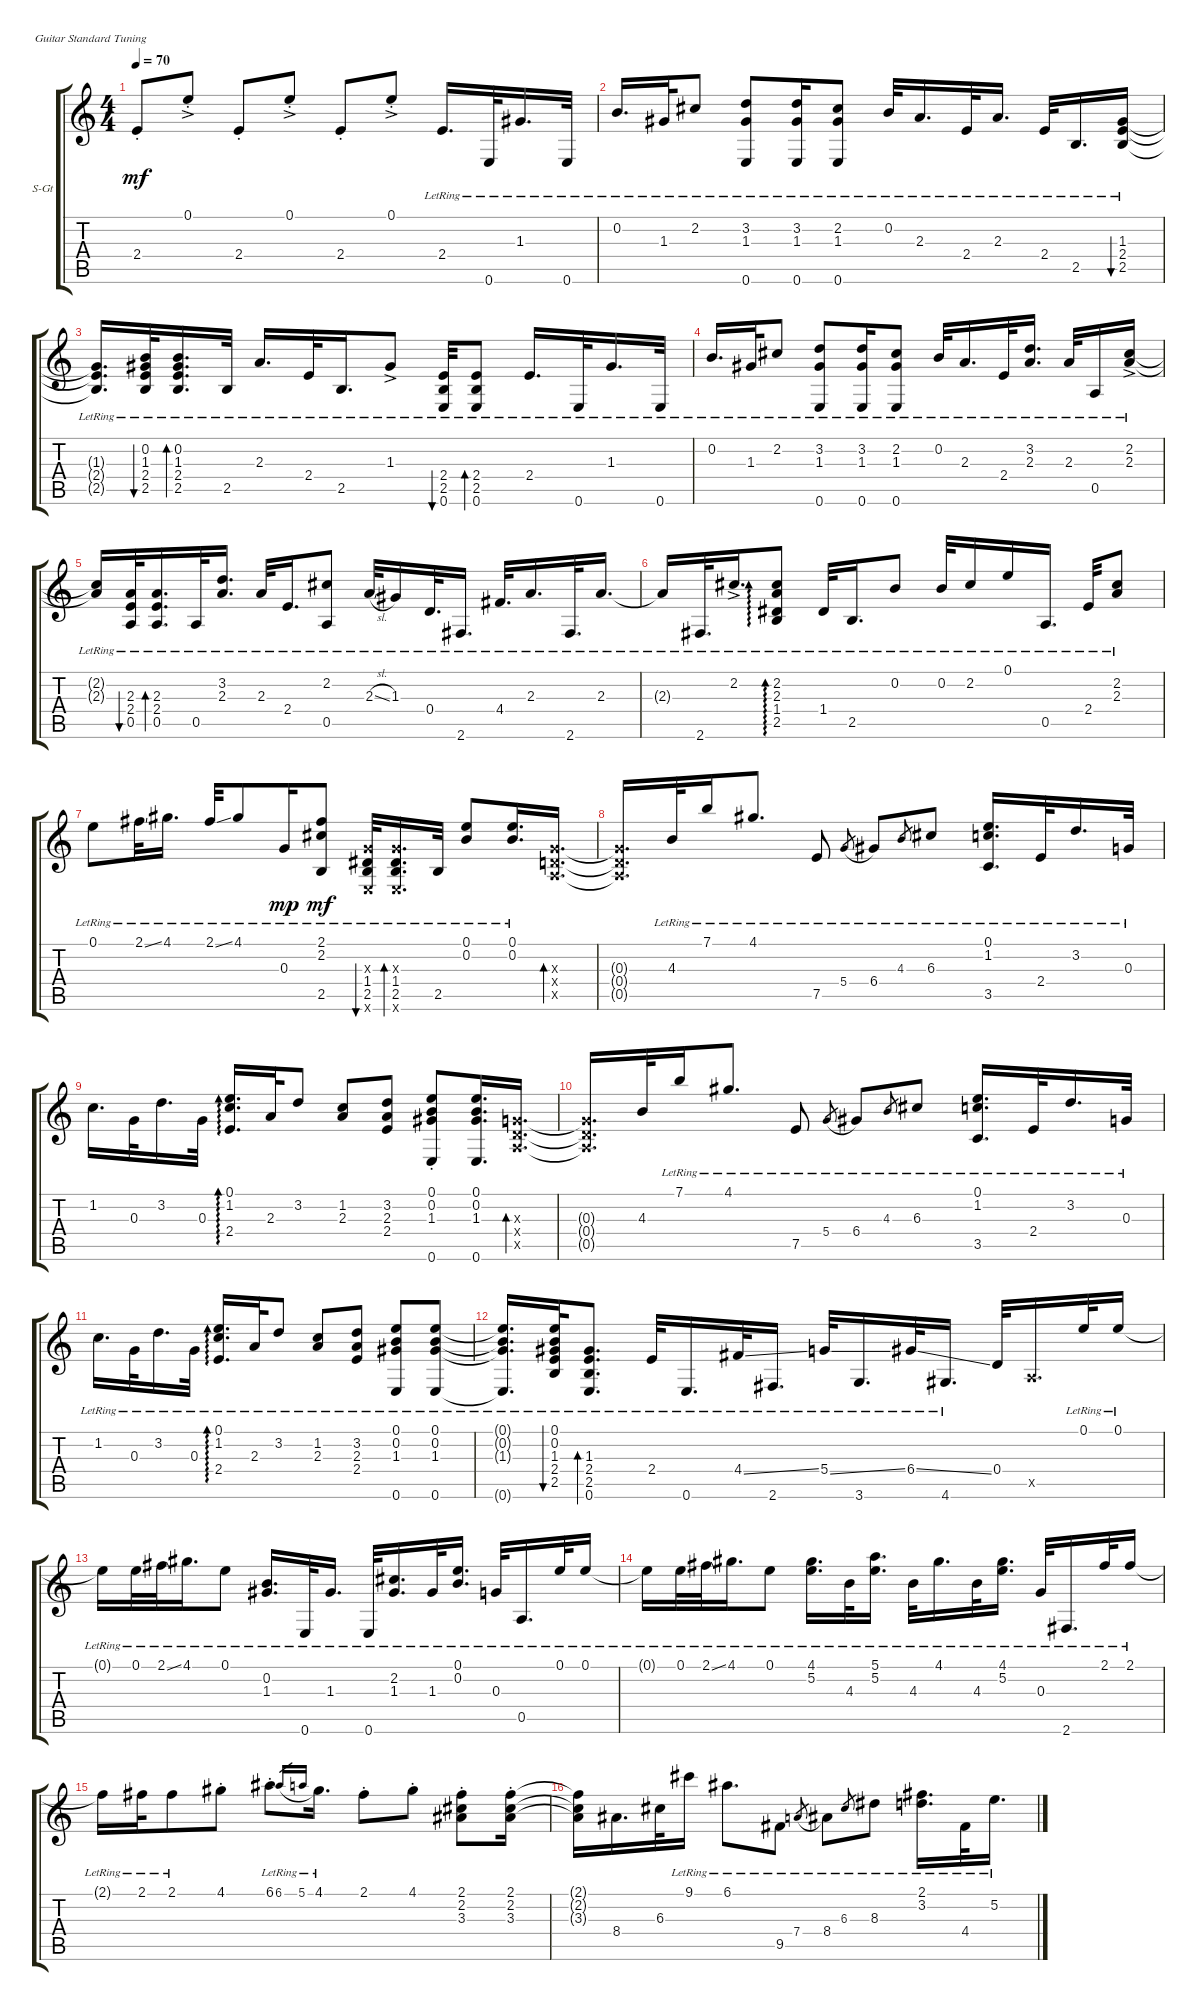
\defaultSystemsLayout 4
\bracketExtendMode groupsimilarinstruments
\firstSystemTrackNameOrientation horizontal
\otherSystemsTrackNameOrientation horizontal
\track ("Steel Guitar" "S-Gt") {instrument acousticguitarsteel}
\staff {score tabs}
\tuning (E4 B3 G3 D3 A2 E2)
\ts (4 4)
\tempo 70
\clef g2
\scale
0.46926
\ks c
2.4{st}.8{dy mf instrument acousticguitarsteel} 0.1{ac st}.8 2.4{st}.8 0.1{ac st}.8 2.4{st}.8 0.1{ac st}.8 2.4{lr}.16{d} 0.6{lr}.32 1.3{lr}.16{d} 0.6{lr}.32 |
\scale
0.53074 0.2{lr}.16{d} 1.3{lr}.32 2.2{lr}.8 (1.3{lr} 3.2{lr} 0.6{lr}).8 (1.3{lr} 3.2{lr} 0.6{lr}).16 (1.3{lr} 2.2{lr} 0.6).8 0.2{lr}.32 2.3{lr}.16{d} 2.4{lr}.32 2.3{lr}.16{d} 2.4{lr}.32 2.5{lr}.16{d} (2.5{lr} 2.4{lr} 1.3{lr}).16{bu 30} |
\scale
0.581081 (2.5{lr t} 2.4{lr t} 1.3{lr t}).16{d} (2.4{lr} 1.3{lr} 0.2 2.5).32{bu 30} (2.4{lr} 1.3{lr} 0.2 2.5).16{d bd 30} 2.5{lr}.32 2.3{lr}.16{d} 2.4{lr}.32 2.5{lr}.16{d} 1.3{ac lr}.8 (2.5{lr} 2.4{lr} 0.6{lr}).32{bu 30} (2.5{lr} 2.4{lr} 0.6{lr}).8{bd 30} 2.4{lr}.16{d} 0.6{lr}.32 1.3{lr}.16{d} 0.6{lr}.32 |
0.2{lr}.16{d} 1.3{lr}.32 2.2{lr}.8 (1.3{lr} 3.2{lr} 0.6{lr}).8 (1.3{lr} 3.2{lr} 0.6{lr}).16 (1.3{lr} 2.2{lr} 0.6).8 0.2{lr}.32 2.3{lr}.16{d} 2.4{lr}.32 (2.3 3.2{lr}).16{d} 2.3{lr}.32 0.5{lr}.16 (2.2{ac lr} 2.3{ac lr}).16 |
(2.2{lr t} 2.3{lr t}).16 (2.3{lr} 2.4{lr} 0.5{lr}).32{bu 30} (2.3{lr} 2.4{lr} 0.5{lr}).16{d bd 30} 0.5{lr}.32 (2.3{lr} 3.2{lr}).16{d} 2.3{lr}.32 2.4{lr}.16{d} (0.5{lr} 2.2).8 2.3{sl lr}.32 1.3{lr}.16 0.4{lr}.32{d} 2.6{lr}.16{d} 4.4{lr}.32{d} 2.3{lr}.16{d} 2.6{lr}.32{d} 2.3{lr}.16{d} |
2.3{lr t}.16 2.6{lr}.32{d} 2.2{ac lr}.16{d} (2.5{lr} 1.4{lr} 2.3{lr} 2.2{lr}).8{ad 0} 1.4{lr}.32 2.5{lr}.16{d} 0.2{lr}.8 0.2{lr}.32 2.2{lr}.16 0.1{lr}.16 0.5{lr}.16{d} 2.4{lr}.32 (2.2{lr} 2.3{lr}).8 |
0.1{lr}.8 2.1{ss lr}.32 4.1{lr}.16{d} 2.1{ss lr}.32 4.1{lr}.8 0.3{lr}.16{dy mp} (2.5{lr} 2.2{lr} 2.1{lr}).8{dy mf} (1.4 2.5{lr} 0.6{x} 0.3{x}).32{bu 30} (1.4{lr} 2.5{lr} 0.3{x} 0.6{x}).16{d bd 30} 2.5{lr}.32 (0.2{lr} 0.1{lr}).8 (0.2{lr} 0.1).16{d} (0.5{x} 0.4{x} 0.3{x}).16{d bd 120} |
(0.5{x t} 0.4{x t} 0.3{x t}).16{d} 4.3{lr}.32 7.1{lr}.16 4.1{lr}.8{d} 7.5{lr}.8 5.4{lr}.8{gr legatoorigin} 6.4{lr}.8 4.3{lr}.8{gr} 6.3{lr}.8 (3.5{lr} 0.1{lr} 1.2{lr}).16{d} 2.4{lr}.32 3.2{lr}.16{d} 0.3{lr}.32 |
1.2.16{d} 0.3.32 3.2.16{d} 0.3.32 (2.4 1.2 0.1).16{d ad 0} 2.3.32 3.2.8 (2.3 1.2).8 (3.2 2.3 2.4).8 (0.2{st} 0.1{st} 1.3 0.6).8 (0.2 0.1 1.3 0.6).16{d} (0.5{x} 0.4{x} 0.3{x}).16{d bd 30} |
(0.5{x t} 0.4{x t} 0.3{x t}).16{d} 4.3.32 7.1{lr}.16 4.1{lr}.8{d} 7.5{lr}.8 5.4{lr}.8{gr legatoorigin} 6.4{lr}.8 4.3{lr}.8{gr} 6.3{lr}.8 (3.5{lr} 0.1{lr} 1.2{lr}).16{d} 2.4{lr}.32 3.2{lr}.16{d} 0.3{lr}.32 |
1.2{lr}.16{d} 0.3{lr}.32 3.2{lr}.16{d} 0.3{lr}.32 (2.4{lr} 1.2{lr} 0.1{lr}).16{d ad 0} 2.3{lr}.32 3.2{lr}.8 (2.3{lr} 1.2{lr}).8 (3.2{lr} 2.3{lr} 2.4{lr}).8 (0.2{lr} 0.1{lr} 1.3{lr} 0.6{lr}).8 (0.2{lr} 0.1{lr} 1.3{lr} 0.6{lr}).8 |
(0.2{lr t} 0.1{lr t} 1.3{lr t} 0.6{lr t}).16{d} (0.1{lr} 0.2{lr} 1.3{lr} 2.4{lr} 2.5{lr}).32{bu 30} (0.6{lr} 2.5{lr} 2.4{lr} 1.3{lr}).8{d bd 30} 2.4{lr}.32 0.6{lr}.16{d} 4.4{ss lr}.32 2.6{lr}.16{d} 5.4{ss lr}.32 3.6{lr}.16{d} 6.4{ss lr}.32 4.6{lr}.16{d} 0.4.32 0.5{x}.16{d} 0.1{lr}.32 0.1{lr}.16 |
0.1{lr t}.16 0.1{lr}.32 2.1{ss lr}.32 4.1{lr}.16{d} 0.1{lr}.8 (0.2{lr} 1.3{lr}).16{d} 0.6{lr}.32 1.3{lr}.16{d} 0.6{lr}.32 (2.2{lr} 1.3{lr}).16{d} 1.3{lr}.32 (0.1{lr} 0.2{lr}).16{d} 0.3{lr}.32 0.5{lr}.16{d} 0.1{lr}.32 0.1{lr}.16 |
0.1{lr t}.16 0.1{lr}.32 2.1{ss lr}.32 4.1{lr}.16{d} 0.1{lr}.8 (5.2{lr} 4.1).16{d} 4.3{lr}.32 (5.1{lr} 5.2{lr}).16{d} 4.3{lr}.32 4.1{lr}.16{d} 4.3{lr}.32 (4.1{lr} 5.2{lr}).16{d} 0.3{lr}.32 2.6{lr}.16{d} 2.1{lr}.32 2.1{lr}.16 |
2.1{lr t}.16 2.1{lr}.32 2.1{lr}.8 4.1{st}.8 6.1{st}.8 6.1{lr}.16{gr legatoorigin} 5.1{lr}.16{gr legatoorigin} 4.1{lr}.16{d} 2.1{st}.8 4.1{st}.8 (2.1{st} 2.2{st} 3.3{st}).8 (2.1{st} 2.2{st} 3.3{st}).16 |
(2.1{t} 2.2{t} 3.3{t}).16 8.4.16{d} 6.3.32 9.1{lr}.16 6.1{lr}.8{d} 9.5{lr}.8 7.4{lr}.8{gr legatoorigin} 8.4{lr}.8 6.3{lr}.8{gr} 8.3{lr}.8 (2.1{lr} 3.2{lr}).16{d} 4.4{lr}.32 5.2{lr}.16{d}
